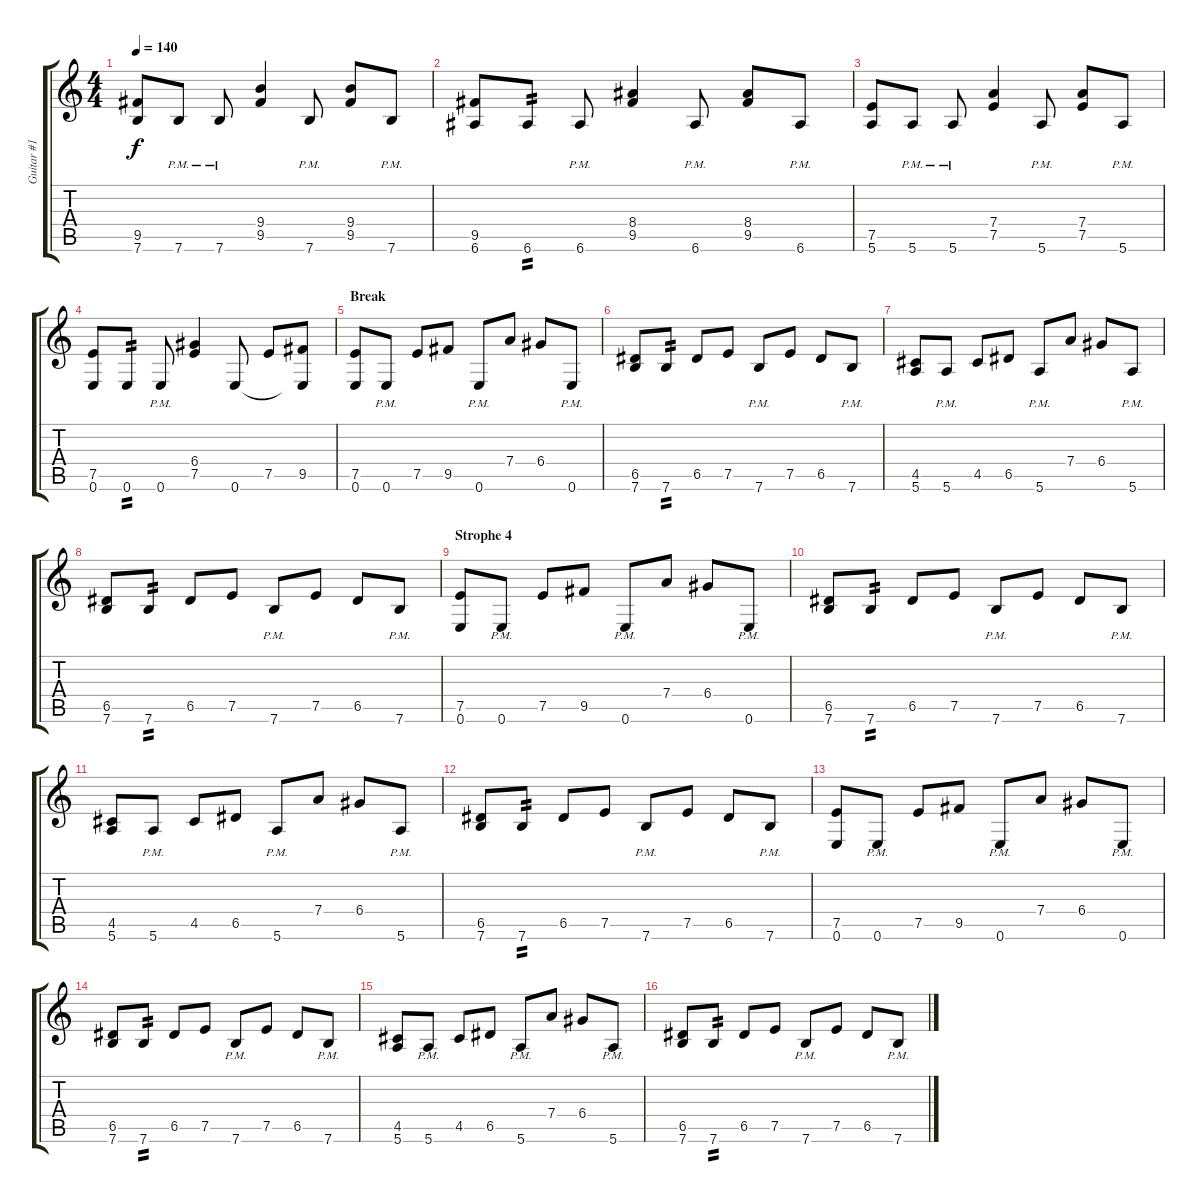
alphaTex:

\track ("Guitar #1" "Guitar #1") {instrument distortionguitar}
\staff {score tabs}
\tuning (E4 B3 G3 D3 A2 E2) {hide}
\ts (4 4)
\tempo 140
\clef g2
\ks c
(9.5 7.6).8{dy f} 7.6{pm}.8 7.6{pm}.8 (9.4 9.5).4 7.6{pm}.8 (9.4 9.5).8 7.6{pm}.8 |
(9.5 6.6).8 6.6.8{tp 2} 6.6{pm}.8 (8.4 9.5).4 6.6{pm}.8 (8.4 9.5).8 6.6{pm}.8 |
(7.5 5.6).8 5.6{pm}.8 5.6{pm}.8 (7.4 7.5).4 5.6{pm}.8 (7.4 7.5).8 5.6{pm}.8 |
(7.5 0.6).8 0.6.8{tp 2} 0.6{pm}.8 (6.4 7.5).4 0.6.8 7.5.8 (9.5 0.6{t}).8 |
\section ("" "Break")
(7.5 0.6).8 0.6{pm}.8 7.5.8 9.5.8 0.6{pm}.8 7.4.8 6.4.8 0.6{pm}.8 |
(6.5 7.6).8 7.6.8{tp 2} 6.5.8 7.5.8 7.6{pm}.8 7.5.8 6.5.8 7.6{pm}.8 |
(4.5 5.6).8 5.6{pm}.8 4.5.8 6.5.8 5.6{pm}.8 7.4.8 6.4.8 5.6{pm}.8 |
(6.5 7.6).8 7.6.8{tp 2} 6.5.8 7.5.8 7.6{pm}.8 7.5.8 6.5.8 7.6{pm}.8 |
\section ("" "Strophe 4")
(7.5 0.6).8 0.6{pm}.8 7.5.8 9.5.8 0.6{pm}.8 7.4.8 6.4.8 0.6{pm}.8 |
(6.5 7.6).8 7.6.8{tp 2} 6.5.8 7.5.8 7.6{pm}.8 7.5.8 6.5.8 7.6{pm}.8 |
(4.5 5.6).8 5.6{pm}.8 4.5.8 6.5.8 5.6{pm}.8 7.4.8 6.4.8 5.6{pm}.8 |
(6.5 7.6).8 7.6.8{tp 2} 6.5.8 7.5.8 7.6{pm}.8 7.5.8 6.5.8 7.6{pm}.8 |
(7.5 0.6).8 0.6{pm}.8 7.5.8 9.5.8 0.6{pm}.8 7.4.8 6.4.8 0.6{pm}.8 |
(6.5 7.6).8 7.6.8{tp 2} 6.5.8 7.5.8 7.6{pm}.8 7.5.8 6.5.8 7.6{pm}.8 |
(4.5 5.6).8 5.6{pm}.8 4.5.8 6.5.8 5.6{pm}.8 7.4.8 6.4.8 5.6{pm}.8 |
(6.5 7.6).8 7.6.8{tp 2} 6.5.8 7.5.8 7.6{pm}.8 7.5.8 6.5.8 7.6{pm}.8
